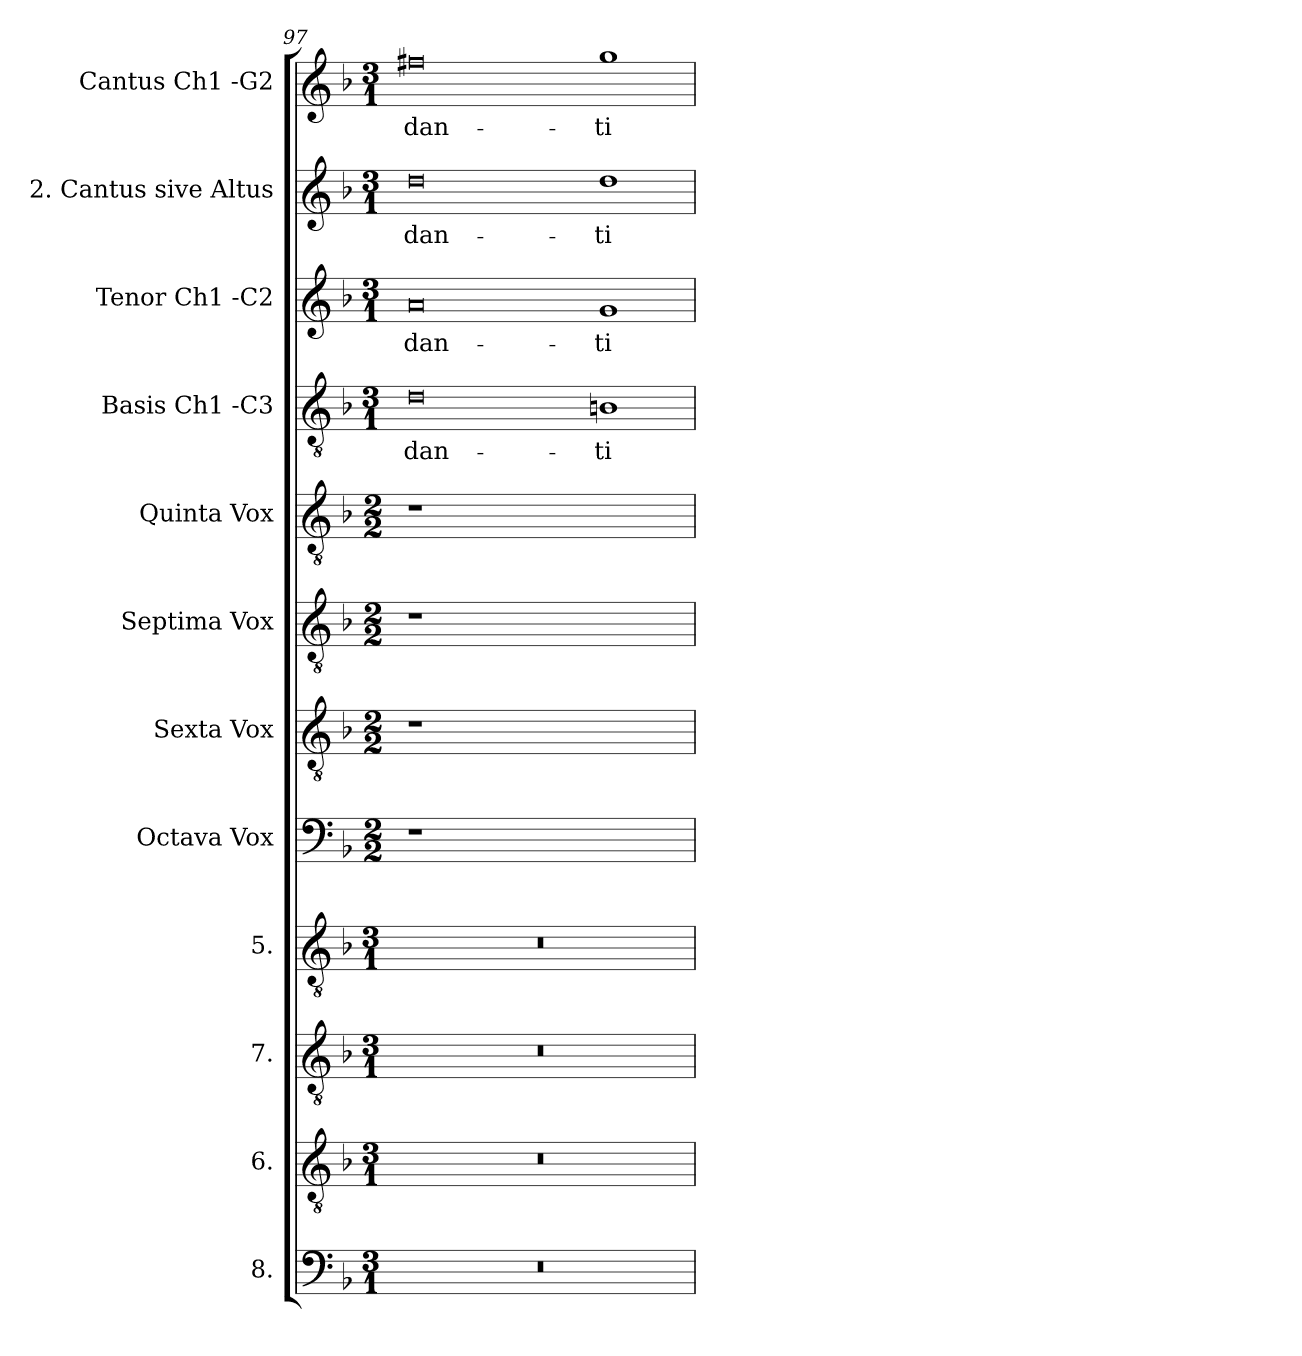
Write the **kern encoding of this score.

**kern	**kern	**kern	**kern	**kern	**kern	**kern	**kern	**kern	**text	**kern	**text	**kern	**text	**kern	**text
*part12	*part11	*part10	*part9	*part8	*part7	*part6	*part5	*part4	*part4	*part3	*part3	*part2	*part2	*part1	*part1
*staff12	*staff11	*staff10	*staff9	*staff8	*staff7	*staff6	*staff5	*staff4	*staff4	*staff3	*staff3	*staff2	*staff2	*staff1	*staff1
*I"8.	*I"6.	*I"7.	*I"5.	*I"Octava  Vox	*I"Sexta  Vox	*I"Septima  Vox	*I"Quinta  Vox	*I"Basis  Ch1 -C3	*	*I"Tenor  Ch1 -C2	*	*I"2. Cantus sive  Altus	*	*I"Cantus  Ch1 -G2	*
*	*	*	*	*	*	*	*	*I'B	*	*I'T	*	*I'A	*	*I'C	*
*clefF4	*clefGv2	*clefGv2	*clefGv2	*clefF4	*clefGv2	*clefGv2	*clefGv2	*clefGv2	*	*clefG2	*	*clefG2	*	*clefG2	*
*k[b-]	*k[b-]	*k[b-]	*k[b-]	*k[b-]	*k[b-]	*k[b-]	*k[b-]	*k[b-]	*	*k[b-]	*	*k[b-]	*	*k[b-]	*
*F:	*F:	*F:	*F:	*F:	*F:	*F:	*F:	*F:	*	*F:	*	*F:	*	*F:	*
*M3/1	*M3/1	*M3/1	*M3/1	*M2/2	*M2/2	*M2/2	*M2/2	*M3/1	*	*M3/1	*	*M3/1	*	*M3/1	*
=97	=97	=97	=97	=97	=97	=97	=97	=97	=97	=97	=97	=97	=97	=97	=97
!	!	!	!	!	!	!	!	!	!LO:LY:b:cj	!	!LO:LY:b:cj	!	!LO:LY:b:cj	!	!LO:LY:b:cj
0.r	0.r	0.r	0.r	1r	1r	1r	1r	0d	-dan-	0a	-dan-	0dd	-dan-	0ff#X	-dan-
.	.	.	.	0ryy	0ryy	0ryy	0ryy	.	.	.	.	.	.	.	.
!	!	!	!	!	!	!	!	!	!LO:LY:b:cj	!	!LO:LY:b:cj	!	!LO:LY:b:cj	!	!LO:LY:b:cj
.	.	.	.	.	.	.	.	1Bn	-ti-	1g	-ti-	1dd	-ti-	1gg	-ti-
=	=	=	=	=	=	=	=	=	=	=	=	=	=	=	=
*-	*-	*-	*-	*-	*-	*-	*-	*-	*-	*-	*-	*-	*-	*-	*-
